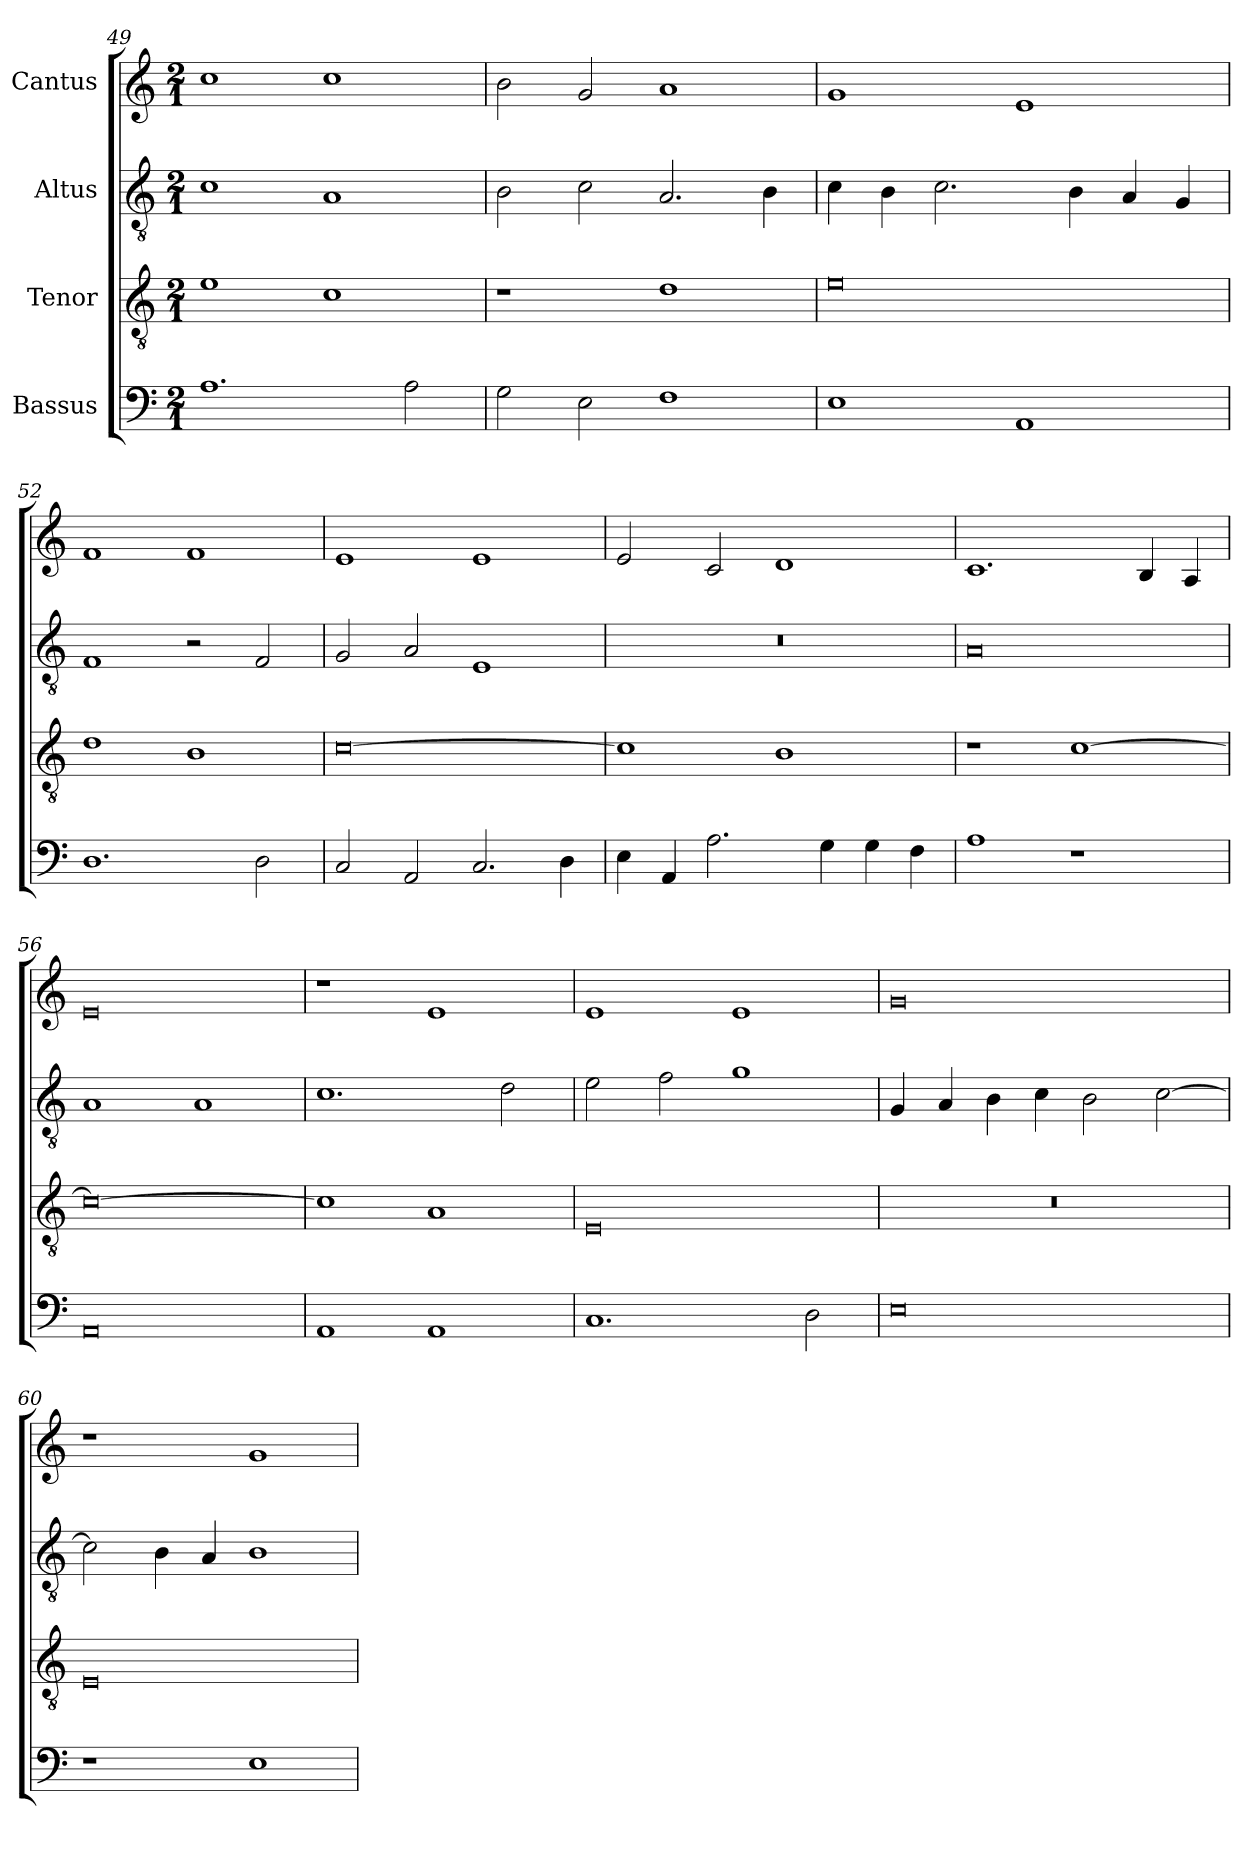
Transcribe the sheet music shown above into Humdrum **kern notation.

**kern	**kern	**kern	**kern
*part4	*part3	*part2	*part1
*staff4	*staff3	*staff2	*staff1
*I"Bassus	*I"Tenor	*I"Altus	*I"Cantus
*clefF4	*clefGv2	*clefGv2	*clefG2
*	*ITrd7c12	*ITrd7c12	*
*k[]	*k[]	*k[]	*k[]
*C:	*C:	*C:	*C:
*M2/1	*M2/1	*M2/1	*M2/1
=49	=49	=49	=49
1.Ai	1Ei	1Ci	1cci
.	1Ci	1AAi	1cci
2Ai\	.	.	.
=50	=50	=50	=50
2Gi\	1r	2BBi\	2bi\
2Ei\	.	2Ci\	2gi/
1Fi	1Di	2.AAi/	1ai
.	.	4BBi\	.
=51	=51	=51	=51
1Ei	0Ei	4Ci\	1gi
.	.	4BBi\	.
.	.	2.Ci\	.
1AAi	.	.	1ei
.	.	4BBi\	.
.	.	4AAi/	.
.	.	4GGi/	.
=52	=52	=52	=52
1.Di	1Di	1FFi	1fi
.	1BBi	2r	1fi
2Di\	.	2FFi/	.
=53	=53	=53	=53
2Ci/	[>0Ci	2GGi/	1ei
2AAi/	.	2AAi/	.
2.Ci/	.	1EEi	1ei
4Di\	.	.	.
!!LO:LB:g=z
=54	=54	=54	=54
!	!	!LO:N:vis=1	!
4Ei\	1Ci]	0r	2ei/
4AAi/	.	.	.
2.Ai\	.	.	2ci/
.	1BBi	.	1di
4Gi\	.	.	.
4Gi\	.	.	.
4Fi\	.	.	.
=55	=55	=55	=55
1Ai	1r	0AAi	1.ci
1r	[>1Ci	.	.
.	.	.	4Bi/
.	.	.	4Ai/
=56	=56	=56	=56
0AAi	0Ci_>	1AAi	0ei
.	.	1AAi	.
=57	=57	=57	=57
1AAi	1Ci]	1.Ci	1r
1AAi	1AAi	.	1ei
.	.	2Di\	.
=58	=58	=58	=58
1.Ci	0EEi	2Ei\	1ei
.	.	2Fi\	.
.	.	1Gi	1ei
2Di\	.	.	.
=59	=59	=59	=59
!	!LO:N:vis=1	!	!
0Ei	0r	4GGi/	0gi
.	.	4AAi/	.
.	.	4BBi\	.
.	.	4Ci\	.
.	.	2BBi\	.
.	.	[>2Ci\	.
!!LO:PB:g=z
=60	=60	=60	=60
1r	0EEi	2Ci\]	1r
.	.	4BBi\	.
.	.	4AAi/	.
1Ei	.	1BBi	1gi
=	=	=	=
*-	*-	*-	*-
